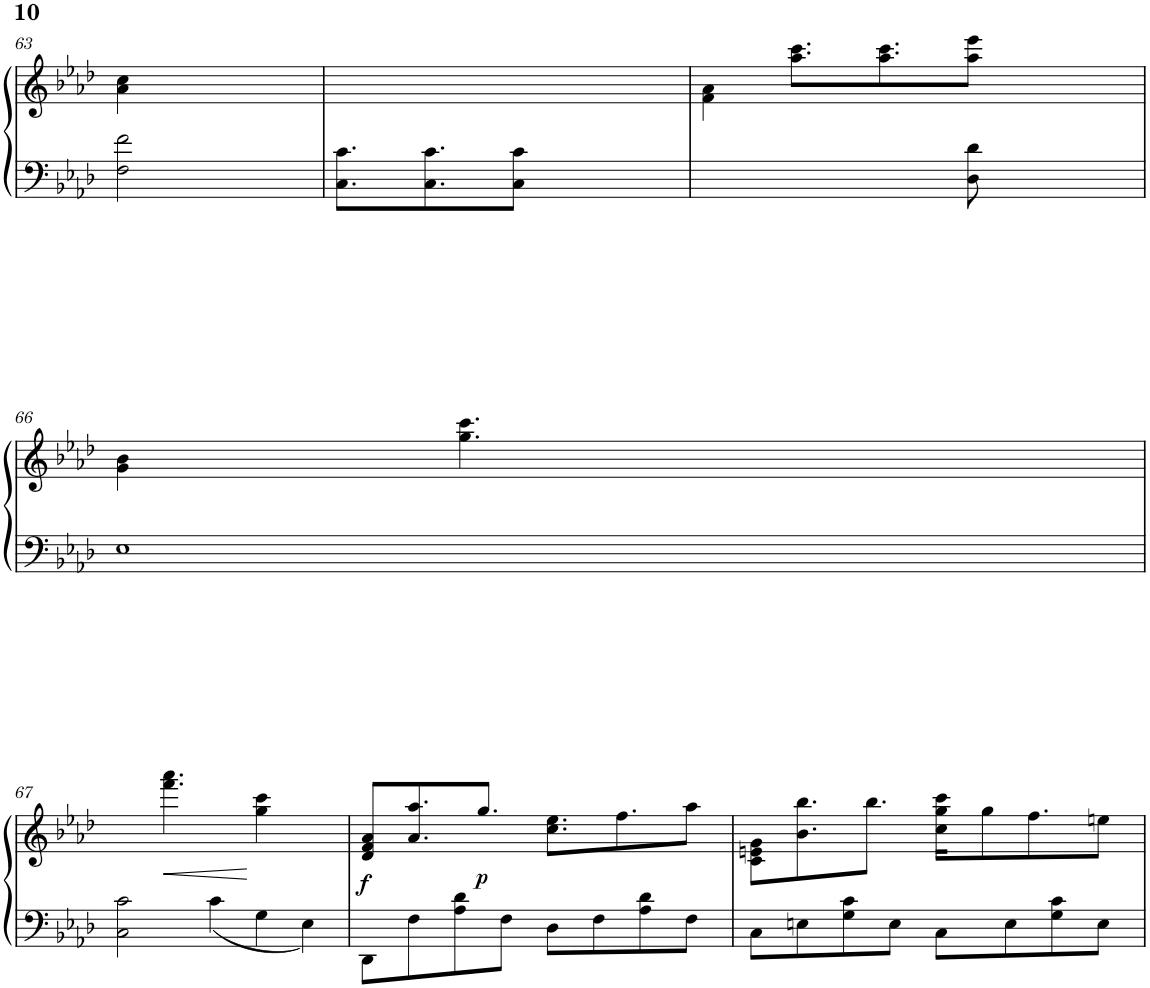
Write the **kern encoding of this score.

**kern	**kern	**dynam
*part1	*part1	*part1
*staff2	*staff1	*staff1/2
*I"Piano	*	*
*I'Pno	*	*
!!LO:PB:g=z
*clefF4	*clefG2	*
*k[b-e-a-d-]	*k[b-e-a-d-]	*
=63	=63	=63
2F\ 2f\	4a-\ 4cc\	.
.	2.ryy	.
2ryy	.	.
=64	=64	=64
8.C\ 8.c\L	1ryy	.
8.C\ 8.c\	.	.
8C\ 8c\J	.	.
2ryy	.	.
=65	=65	=65
2ryy	4f\ 4a-\	.
.	8.aa-\ 8.ccc\L	.
.	8.aa-\ 8.ccc\	.
8ryy	.	.
8D-\ 8d-\	8aa-\ 8eee-\J	.
4ryy	4ryy	.
!!LO:LB:g=z
=66	=66	=66
1E-	4g\ 4b-\	.
.	4.gg\ 4.ccc\	.
.	4.ryy	.
!!LO:LB:g=z
=67	=67	=67
2C\ 2c\	2ryy	.
4.ryy	4.fff\ 4.aaa-\	.
[8c\	8ryy	.
8ryy	8ryy	.
4G\	4gg\ 4ccc\	.
4E-\	4ryy	.
=68	=68	=68
!	!	!LO:DY:b
*	*^	*
8DD-\L	8d-/ 8f/ 8a-/L	4ryy	f
8c\]	8ryy	.	.
8F\	8.a-/ 8.aa-/	16ryy	.
!	!	!	!LO:DY:b
.	.	2ryy	p
8A-\ 8d-\	.	.	.
.	8.gg/J	.	.
8F\J	.	.	.
8D-\L	8.cc\ 8.ee-\L	.	.
8F\	.	.	.
.	8.ff\	4ryy	.
8A-\ 8d-\	.	.	.
8F\J	8aa-\J	.	.
.	.	16ryy	.
*	*v	*v	*
=69	=69	=69
8C\L	8c\ 8en\ 8g\L	.
8En\	8.b-\ 8.bb-\	.
8G\ 8c\	.	.
.	8.bb-\J	.
8E\J	.	.
8C\L	16cc\ 16gg\ 16ccc\KL	.
.	8gg\	.
8E\	.	.
.	8.ff\	.
8G\ 8c\	.	.
8E\J	8een\J	.
=	=	=
*-	*-	*-
